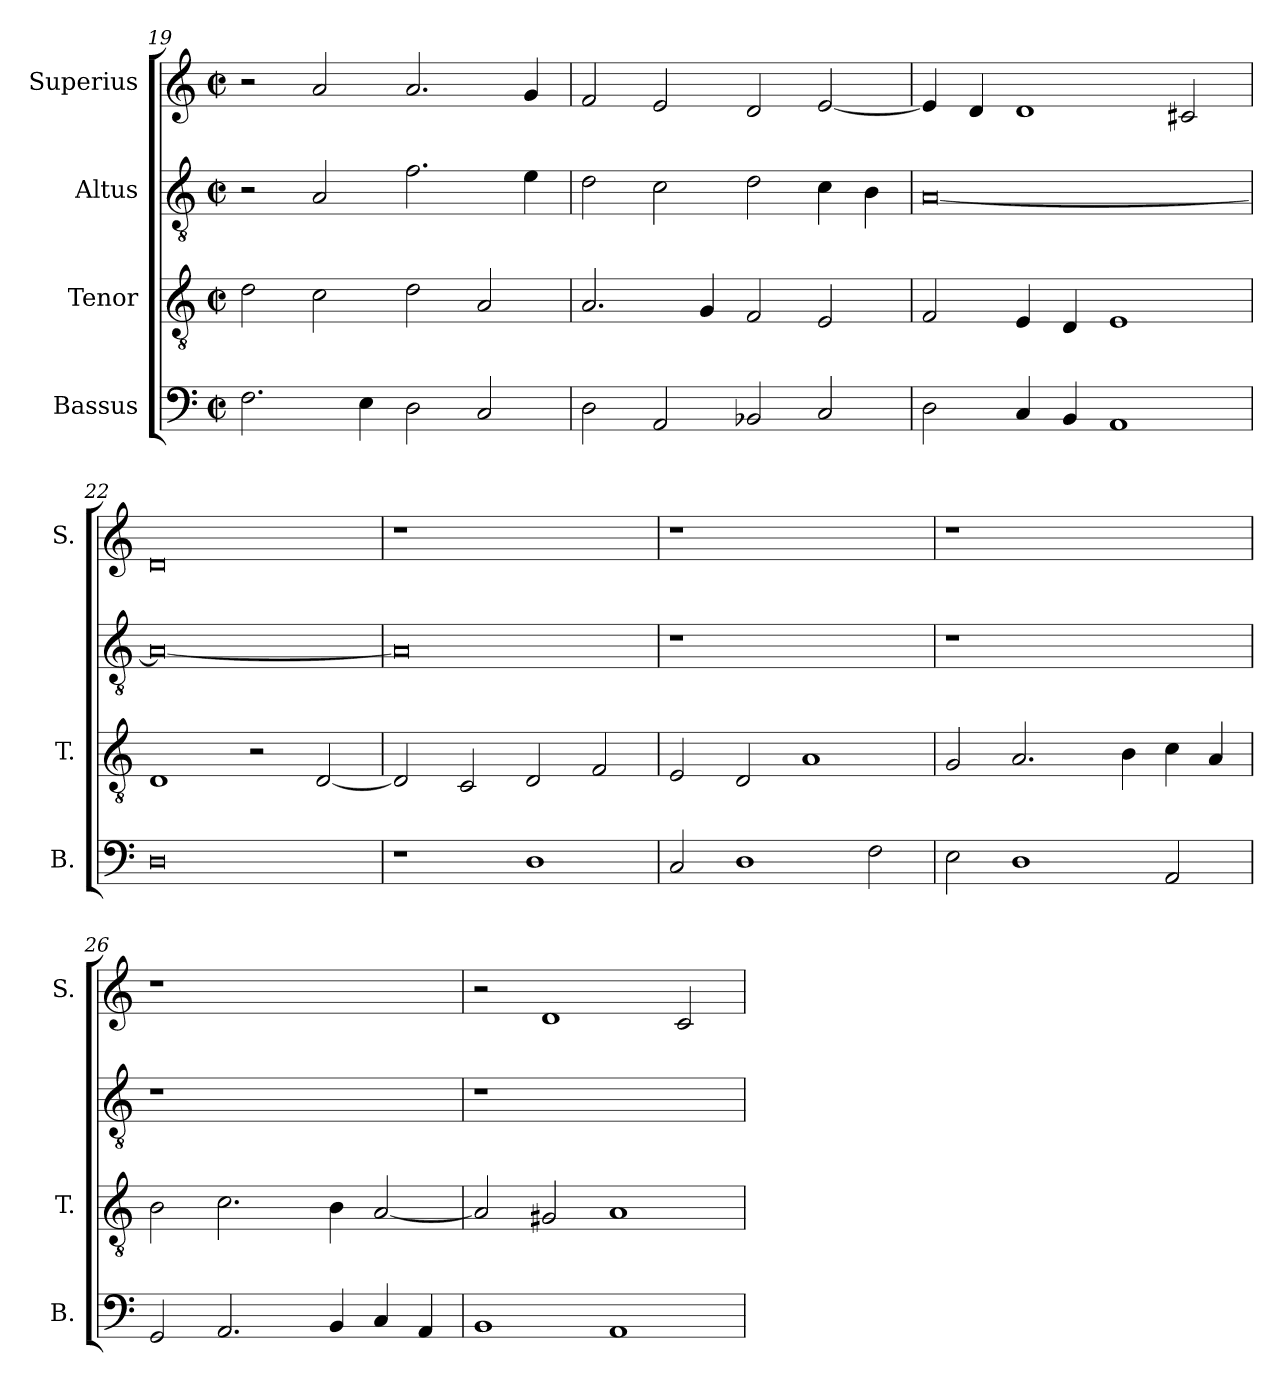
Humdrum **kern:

**kern	**kern	**kern	**kern
*part4	*part3	*part2	*part1
*staff4	*staff3	*staff2	*staff1
*I"Bassus	*I"Tenor	*I"Altus	*I"Superius
*I'B.	*I'T.	*	*I'S.
!!LO:LB:g=z
*clefF4	*clefGv2	*clefGv2	*clefG2
*	*ITrd7c12	*ITrd7c12	*
*k[]	*k[]	*k[]	*k[]
*C:	*C:	*C:	*C:
*M2/2	*M2/2	*M2/2	*M2/2
*met(c|)	*met(c|)	*met(c|)	*met(c|)
=19	=19	=19	=19
2.Fi\	2Di\	2r	2r
.	2Ci\	2AAi/	2ai/
4Ei\	.	.	.
2Di\	2Di\	2.Fi\	2.ai/
2Ci/	2AAi/	.	.
.	.	4Ei\	4gi/
=20	=20	=20	=20
2Di\	2.AAi/	2Di\	2fi/
2AAi/	.	2Ci\	2ei/
.	4GGi/	.	.
2BB-Xi/	2FFi/	2Di\	2di/
2Ci/	2EEi/	4Ci\	[<2ei/
.	.	4BBi\	.
=21	=21	=21	=21
2Di\	2FFi/	[<0AAi	4ei/]
.	.	.	4di/
4Ci/	4EEi/	.	1di
4BBi/	4DDi/	.	.
1AAi	1EEi	.	.
.	.	.	2c#Xi/
=22	=22	=22	=22
0Di	1DDi	0AAi_<	0di
.	2r	.	.
.	[<2DDi/	.	.
=23	=23	=23	=23
!	!	!	!LO:N:vis=1
1r	2DDi/]	0AAi]	1r
.	2CCi/	.	.
1Di	2DDi/	.	1ryy
.	2FFi/	.	.
!!LO:LB:g=z
=24	=24	=24	=24
!	!	!LO:N:vis=1	!LO:N:vis=1
2Ci/	2EEi/	1r	1r
1Di	2DDi/	.	.
.	1AAi	1ryy	1ryy
2Fi\	.	.	.
=25	=25	=25	=25
!	!	!LO:N:vis=1	!LO:N:vis=1
2Ei\	2GGi/	1r	1r
1Di	2.AAi/	.	.
.	.	1ryy	1ryy
.	4BBi\	.	.
2AAi/	4Ci\	.	.
.	4AAi/	.	.
=26	=26	=26	=26
!	!	!LO:N:vis=1	!LO:N:vis=1
2GGi/	2BBi\	1r	1r
2.AAi/	2.Ci\	.	.
.	.	1ryy	1ryy
4BBi/	4BBi\	.	.
4Ci/	[<2AAi/	.	.
4AAi/	.	.	.
=27	=27	=27	=27
!	!	!LO:N:vis=1	!
1BBi	2AAi/]	1r	2r
.	2GG#Xi/	.	1di
1AAi	1AAi	1ryy	.
.	.	.	2ci/
=	=	=	=
*-	*-	*-	*-
